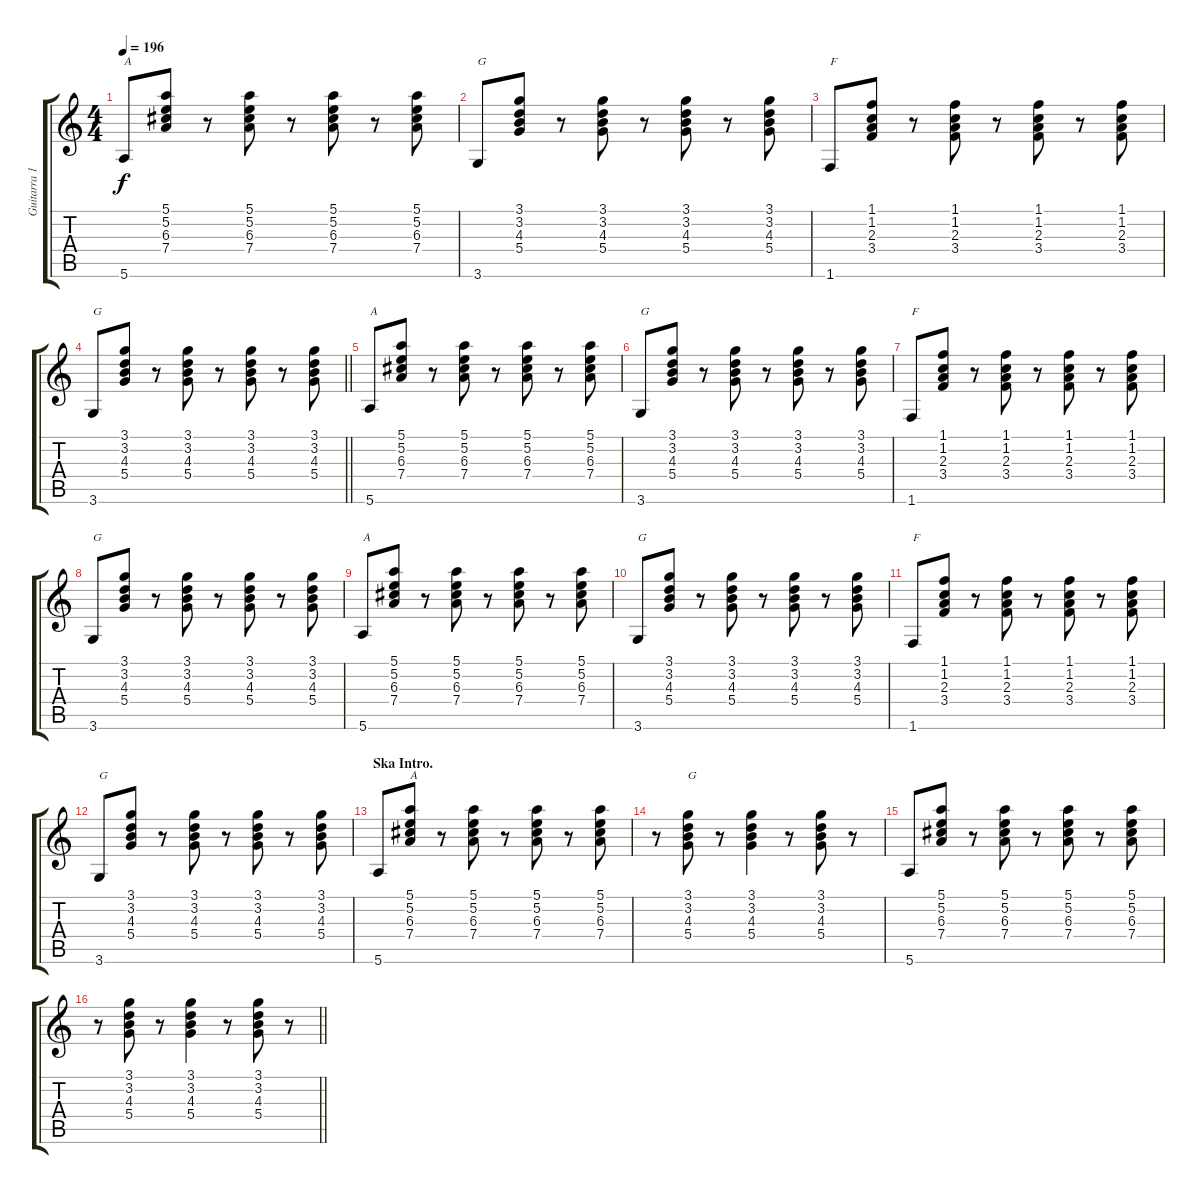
\track ("Guitarra 1 - Mathias" "Guitarra 1") {instrument distortionguitar}
\staff {score tabs}
\tuning (E4 B3 G3 D3 A2 E2) {hide}
\ts (4 4)
\tempo 196
\clef g2
\ks c
5.6.8{txt "A" dy f} (5.1 5.2 6.3 7.4).8 r.8 (5.1 5.2 6.3 7.4).8 r.8 (5.1 5.2 6.3 7.4).8 r.8 (5.1 5.2 6.3 7.4).8 |
3.6.8{txt "G"} (3.1 3.2 4.3 5.4).8 r.8 (3.1 3.2 4.3 5.4).8 r.8 (3.1 3.2 4.3 5.4).8 r.8 (3.1 3.2 4.3 5.4).8 |
1.6.8{txt "F"} (1.1 1.2 2.3 3.4).8 r.8 (1.1 1.2 2.3 3.4).8 r.8 (1.1 1.2 2.3 3.4).8 r.8 (1.1 1.2 2.3 3.4).8 |
\barLineRight lightlight
3.6.8{txt "G"} (3.1 3.2 4.3 5.4).8 r.8 (3.1 3.2 4.3 5.4).8 r.8 (3.1 3.2 4.3 5.4).8 r.8 (3.1 3.2 4.3 5.4).8 |
5.6.8{txt "A"} (5.1 5.2 6.3 7.4).8 r.8 (5.1 5.2 6.3 7.4).8 r.8 (5.1 5.2 6.3 7.4).8 r.8 (5.1 5.2 6.3 7.4).8 |
3.6.8{txt "G"} (3.1 3.2 4.3 5.4).8 r.8 (3.1 3.2 4.3 5.4).8 r.8 (3.1 3.2 4.3 5.4).8 r.8 (3.1 3.2 4.3 5.4).8 |
1.6.8{txt "F"} (1.1 1.2 2.3 3.4).8 r.8 (1.1 1.2 2.3 3.4).8 r.8 (1.1 1.2 2.3 3.4).8 r.8 (1.1 1.2 2.3 3.4).8 |
3.6.8{txt "G"} (3.1 3.2 4.3 5.4).8 r.8 (3.1 3.2 4.3 5.4).8 r.8 (3.1 3.2 4.3 5.4).8 r.8 (3.1 3.2 4.3 5.4).8 |
5.6.8{txt "A"} (5.1 5.2 6.3 7.4).8 r.8 (5.1 5.2 6.3 7.4).8 r.8 (5.1 5.2 6.3 7.4).8 r.8 (5.1 5.2 6.3 7.4).8 |
3.6.8{txt "G"} (3.1 3.2 4.3 5.4).8 r.8 (3.1 3.2 4.3 5.4).8 r.8 (3.1 3.2 4.3 5.4).8 r.8 (3.1 3.2 4.3 5.4).8 |
1.6.8{txt "F"} (1.1 1.2 2.3 3.4).8 r.8 (1.1 1.2 2.3 3.4).8 r.8 (1.1 1.2 2.3 3.4).8 r.8 (1.1 1.2 2.3 3.4).8 |
3.6.8{txt "G"} (3.1 3.2 4.3 5.4).8 r.8 (3.1 3.2 4.3 5.4).8 r.8 (3.1 3.2 4.3 5.4).8 r.8 (3.1 3.2 4.3 5.4).8 |
\section ("" "Ska Intro.")
5.6.8 (5.1 5.2 6.3 7.4).8{txt "A"} r.8 (5.1 5.2 6.3 7.4).8 r.8 (5.1 5.2 6.3 7.4).8 r.8 (5.1 5.2 6.3 7.4).8 |
r.8 (3.1 3.2 4.3 5.4).8{txt "G"} r.8 (3.1 3.2 4.3 5.4).4 r.8 (3.1 3.2 4.3 5.4).8 r.8 |
5.6.8 (5.1 5.2 6.3 7.4).8 r.8 (5.1 5.2 6.3 7.4).8 r.8 (5.1 5.2 6.3 7.4).8 r.8 (5.1 5.2 6.3 7.4).8 |
\barLineRight lightlight
r.8 (3.1 3.2 4.3 5.4).8 r.8 (3.1 3.2 4.3 5.4).4 r.8 (3.1 3.2 4.3 5.4).8 r.8
